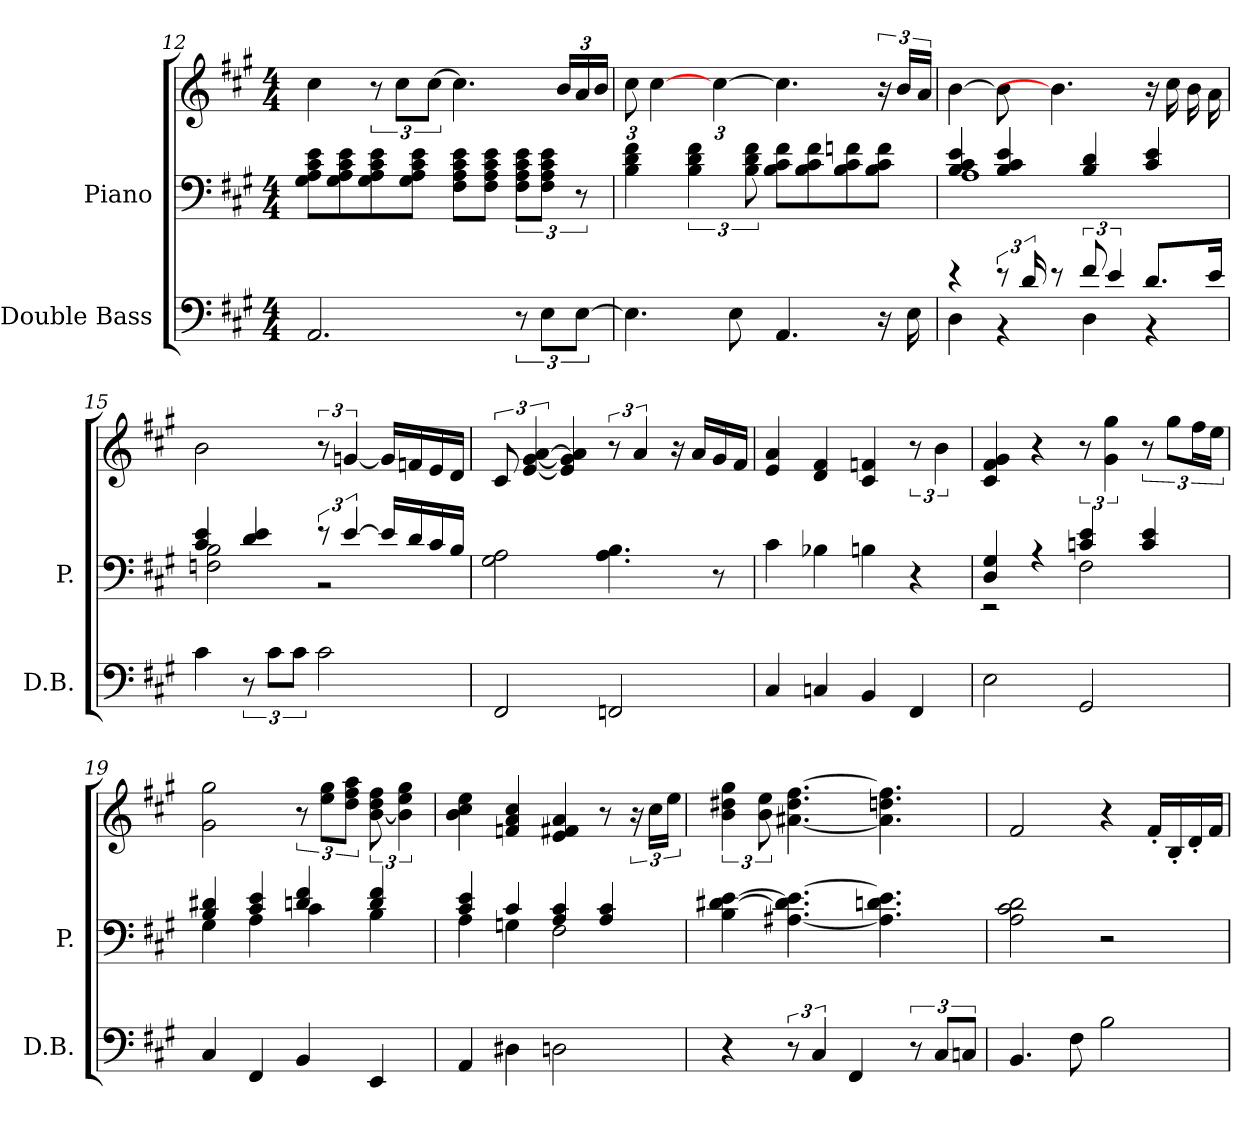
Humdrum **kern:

**kern	**kern	**kern
*part2	*part1	*part1
*staff3	*staff2	*staff1
*I"Double Bass	*I"Piano	*
*I'D.B.	*I'P.	*
!!LO:PB:g=z
*clefF4	*clefF4	*clefG2
*ITrd7c12	*	*
*k[f#c#g#]	*k[f#c#g#]	*k[f#c#g#]
*M4/4	*M4/4	*M4/4
=12	=12	=12
2.AAA/	8G#\ 8A\ 8c#\ 8e\L	4cc#\
.	8G#\ 8A\ 8c#\ 8e\	.
.	8G#\ 8A\ 8c#\ 8e\	12r
.	.	12cc#\L
.	8G#\ 8A\ 8c#\ 8e\J	.
.	.	[12cc#\J
.	8F#\ 8A\ 8c#\ 8e\L	4.cc#\]
.	8F#\ 8A\ 8c#\ 8e\J	.
12r	12F#\ 12A\ 12c#\ 12e\L	.
12EE\L	12F#\ 12A\ 12c#\ 12e\J	.
*	*	*Xbrackettup
.	.	24b/LL
[12EE\J	12r	24a/
.	.	24b/JJ
=13	=13	=13
4.EE\]	4B\ 4d\ 4f#\	12cc#\
.	.	[4cc#\
.	6B\ 6d\ 6f#\	.
.	.	[6cc#\
8EE\	.	.
.	12B\ 12d\ 12f#\	.
4.AAA/	8B\ 8c#\ 8f#\L	4.cc#\]
.	8B\ 8c#\ 8f#\	.
.	8B\ 8c#\ 8fn\	.
*	*	*brackettup
16r	8B\ 8c#\ 8f\J	24r
.	.	24b/LL
16EE\	.	.
.	.	24a/JJ
!!LO:LB:g=z
=14	=14	=14
*^	*^	*
4r	4DD\	4B/ 4c#/ 4e/	1A	[4b\
12r	4r	4B/ 4c#/ 4e/	.	8b\L]
24D/	.	.	.	.
8r	.	.	.	4.b\]
12F#/	4DD\	4B/ 4d/	.	.
6E/	.	.	.	.
8.D/L	4r	4c#/ 4e/	.	16r
.	.	.	.	16cc#\LL
.	.	.	.	16b\
16E/Jk	.	.	.	16a\JJ
*v	*v	*	*	*
=15	=15	=15	=15
4C#\	4c#/ 4e/	2Fn\ 2B\	2b\
12r	4d/ 4e/	.	.
12C#\L	.	.	.
12C#\J	.	.	.
2C#\	12r	2r	12r
.	[6e/	.	[6gn/
.	16e/LL]	.	16g/LL]
.	16d/	.	16fn/
.	16c#/	.	16e/
.	16B/JJ	.	16d/JJ
*	*v	*v	*
=16	=16	=16
2FFF#/	2G#\ 2A\	12c#/
.	.	[6e/ [6g#/ [6a/
.	.	4e/] 4g#/] 4a/]
2FFFn/	4.A\ 4.B\	12r
.	.	6a/
.	.	16r
.	.	16a/LL
.	8r	16g#/
.	.	16f#/JJ
!!LO:LB:g=z
=17	=17	=17
4CC#/	4c#\	4e/ 4a/
4CCn/	4B-X\	4d/ 4f#/
4BBB/	4Bn\	4c#/ 4fn/
4FFF#/	4r	12r
.	.	6b\
=18	=18	=18
*	*^	*
2EE\	4D/ 4G#/	2r	4c#/ 4f#/ 4g#/
.	4r	.	4r
2GGG#/	4cn/ 4e/	2F#\	12r
.	.	.	6g#\ 6gg#\
.	4c/ 4e/	.	12r
.	.	.	12gg#\L
.	.	.	24ff#\L
.	.	.	24ee\JJ
=19	=19	=19	=19
4CC#/	4B/ 4d#X/	4G#\	2g#\ 2gg#\
4FFF#/	4c#/ 4e/	4A\	.
4BBB/	4dn/ 4f#/	4c#\	12r
.	.	.	12ee\ 12gg#\L
.	.	.	12dd\ 12ff#\ 12aa\J
4EEE/	4d/ 4f#/	4B\	[12b\ 12dd\ 12ff#\
.	.	.	6b\] 6ee\ 6gg#\
=20	=20	=20	=20
4AAA/	4c#/ 4e/	4A\	4b\ 4cc#\ 4ee\
4DD#X\	4c#/	4Gn\	4fn/ 4a/ 4cc#/
2DDn\	4A/ 4c#/	2F#\	4e/ 4f#X/ 4a/
.	4A/ 4c#/	.	8r
.	.	.	24r
.	.	.	24cc#\LL
.	.	.	24ee\JJ
*	*v	*v	*
!!LO:LB:g=z
=21	=21	=21
4r	4B\ [4d#X\ [4e\	6b\ 6dd#X\ 6gg#\
.	.	12b\ 12ee\
12r	[4.A#X\ 4.d#\] 4.e\_	[4.a#X\ 4.dd#\ [4.ff#\
6CC#/	.	.
4FFF#/	.	.
.	4.A#\] 4.dn\ 4.e\]	4.a#\] 4.ddn\ 4.ff#\]
12r	.	.
12CC#/L	.	.
12CCn/J	.	.
=22	=22	=22
4.BBB/	2A\ 2c#\ 2d\	2f#/
8FF#\	.	.
2BB\	2r	4r
.	.	16f#'/LL
.	.	16B'/
.	.	16d'/
.	.	16f#/JJ
=	=	=
*-	*-	*-
